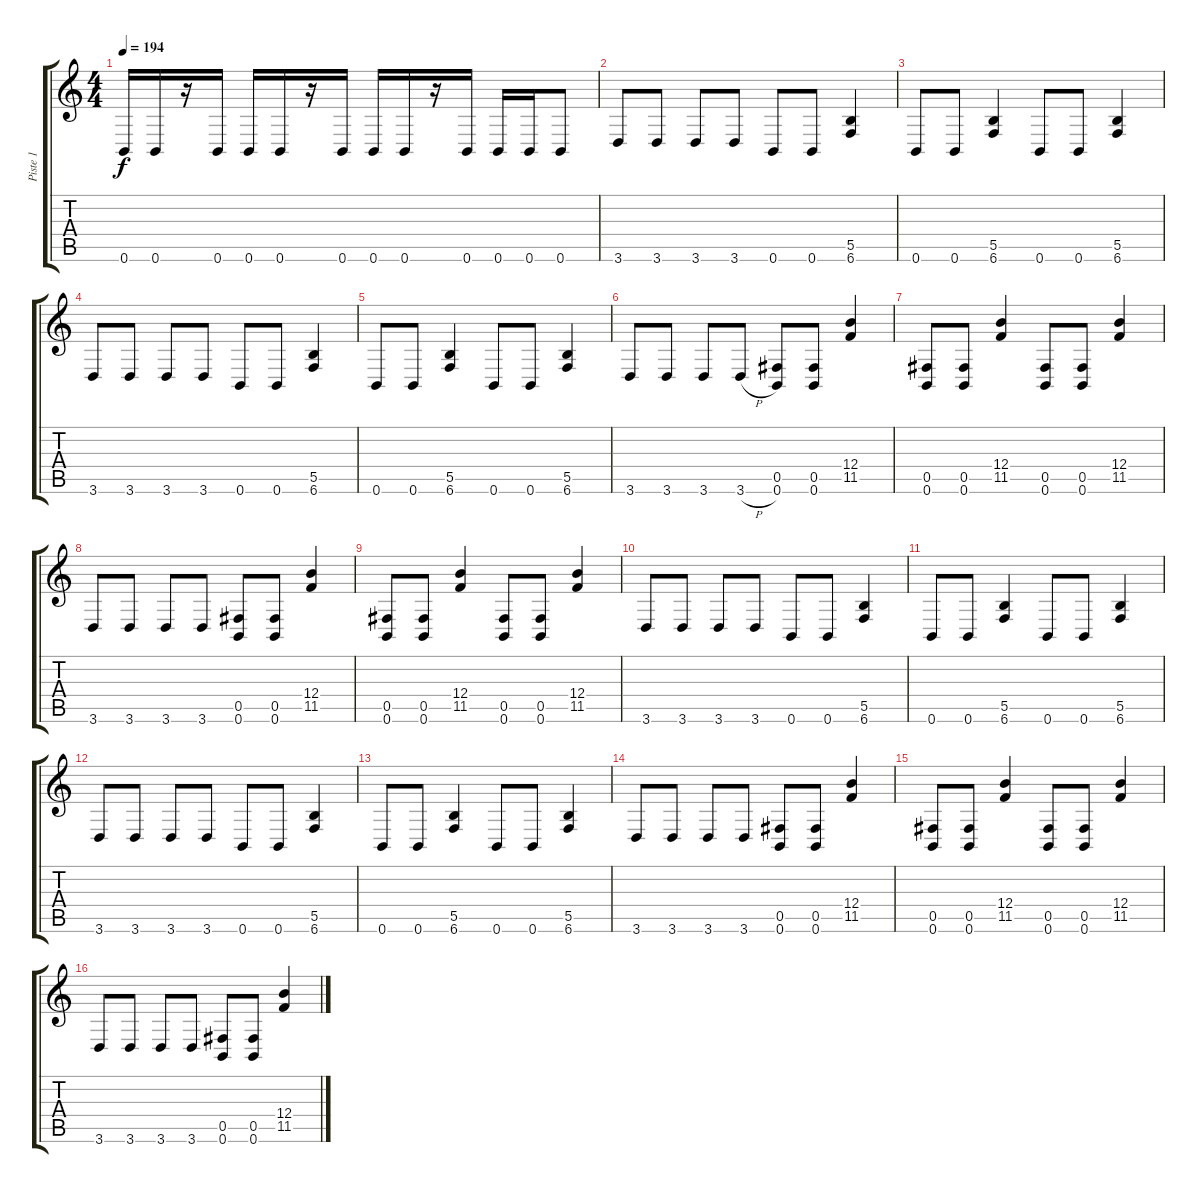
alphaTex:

\track ("Piste 1" "Piste 1") {instrument overdrivenguitar}
\staff {score tabs}
\tuning (Db4 Ab3 E3 B2 Gb2 B1) {hide}
\ts (4 4)
\tempo 194
\clef g2
\ks c
0.6.16{dy f} 0.6.16 r.16 0.6.16 0.6.16 0.6.16 r.16 0.6.16 0.6.16 0.6.16 r.16 0.6.16 0.6.16 0.6.16 0.6.8 |
3.6.8 3.6.8 3.6.8 3.6.8 0.6.8 0.6.8 (5.5 6.6).4 |
0.6.8 0.6.8 (5.5 6.6).4 0.6.8 0.6.8 (5.5 6.6).4 |
3.6.8 3.6.8 3.6.8 3.6.8 0.6.8 0.6.8 (5.5 6.6).4 |
0.6.8 0.6.8 (5.5 6.6).4 0.6.8 0.6.8 (5.5 6.6).4 |
3.6.8 3.6.8 3.6.8 3.6{h}.8 (0.5 0.6).8 (0.5 0.6).8 (12.4 11.5).4 |
(0.5 0.6).8 (0.5 0.6).8 (12.4 11.5).4 (0.5 0.6).8 (0.5 0.6).8 (12.4 11.5).4 |
3.6.8 3.6.8 3.6.8 3.6.8 (0.5 0.6).8 (0.5 0.6).8 (12.4 11.5).4 |
(0.5 0.6).8 (0.5 0.6).8 (12.4 11.5).4 (0.5 0.6).8 (0.5 0.6).8 (12.4 11.5).4 |
3.6.8 3.6.8 3.6.8 3.6.8 0.6.8 0.6.8 (5.5 6.6).4 |
0.6.8 0.6.8 (5.5 6.6).4 0.6.8 0.6.8 (5.5 6.6).4 |
3.6.8 3.6.8 3.6.8 3.6.8 0.6.8 0.6.8 (5.5 6.6).4 |
0.6.8 0.6.8 (5.5 6.6).4 0.6.8 0.6.8 (5.5 6.6).4 |
3.6.8 3.6.8 3.6.8 3.6.8 (0.5 0.6).8 (0.5 0.6).8 (12.4 11.5).4 |
(0.5 0.6).8 (0.5 0.6).8 (12.4 11.5).4 (0.5 0.6).8 (0.5 0.6).8 (12.4 11.5).4 |
3.6.8 3.6.8 3.6.8 3.6.8 (0.5 0.6).8 (0.5 0.6).8 (12.4 11.5).4
